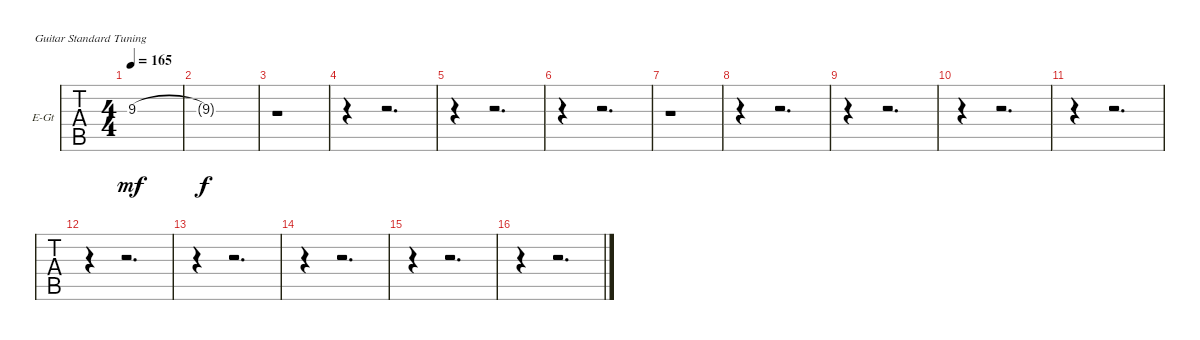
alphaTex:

\bracketExtendMode groupsimilarinstruments
\firstSystemTrackNameOrientation horizontal
\otherSystemsTrackNameOrientation horizontal
\track ("Guitar 1 (Solo)" "E-Gt") {instrument distortionguitar}
\staff {tabs}
\tuning (E4 B3 G3 D3 A2 E2)
\ts (4 4)
\tempo 165
\clef g2
\ks c
9.3.1{dy mf} |
9.3{t}.1{dy f} |
r.1 |
r.4 r.2{d} |
r.4 r.2{d} |
r.4 r.2{d} |
r.1 |
r.4 r.2{d} |
r.4 r.2{d} |
r.4 r.2{d} |
r.4 r.2{d} |
r.4 r.2{d} |
r.4 r.2{d} |
r.4 r.2{d} |
r.4 r.2{d} |
r.4 r.2{d}
